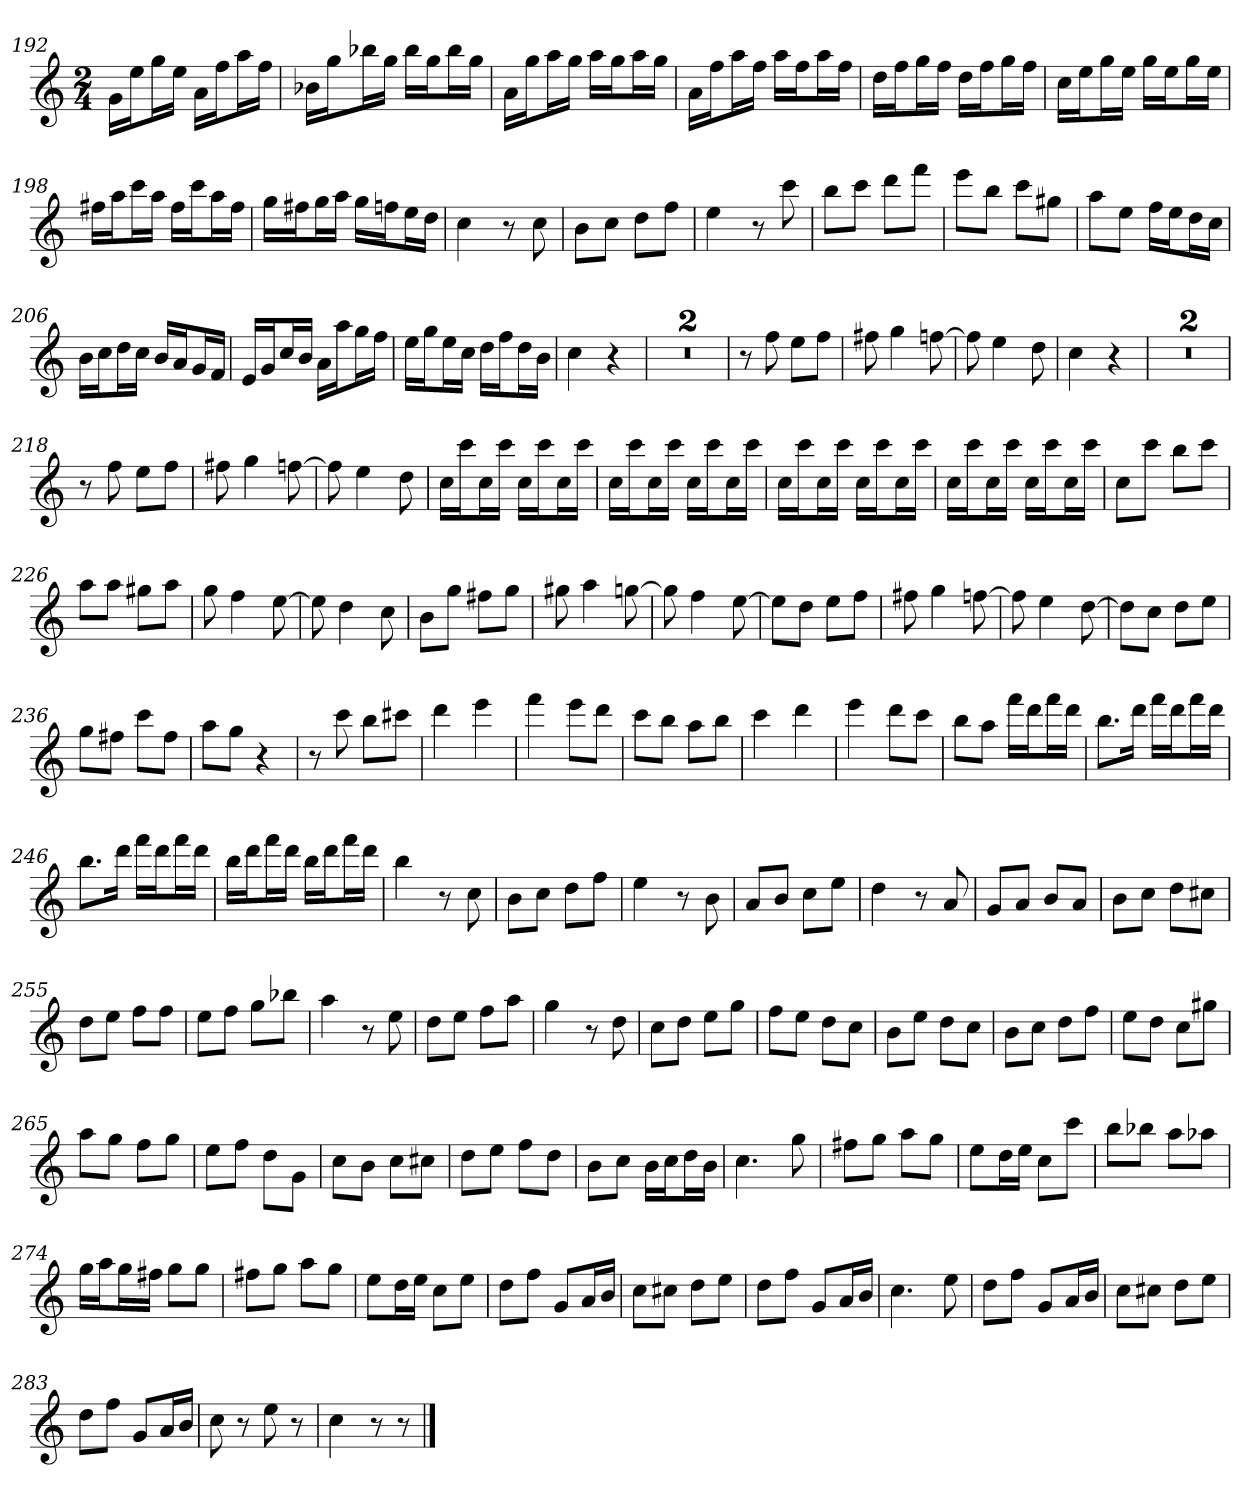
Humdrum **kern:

**kern
*part1
*staff1
*k[]
*C:
*M2/4
=192
16gLL
16eeJ
16ggL
16eeJJ
16aLL
16ffJ
16aaL
16ffJJ
=193
16b-XLL
16ggJ
16bb-XL
16ggJJ
16bb-LL
16ggJ
16bb-L
16ggJJ
=194
16aLL
16ggJ
16aaL
16ggJJ
16aaLL
16ggJ
16aaL
16ggJJ
=195
16aLL
16ffJ
16aaL
16ffJJ
16aaLL
16ffJ
16aaL
16ffJJ
=196
16ddLL
16ffJ
16ggL
16ffJJ
16ddLL
16ffJ
16ggL
16ffJJ
=197
16ccLL
16eeJ
16ggL
16eeJJ
16ggLL
16eeJ
16ggL
16eeJJ
=198
16ff#XLL
16aaJ
16cccL
16aaJJ
16ff#LL
16cccJ
16aaL
16ff#JJ
=199
16ggLL
16ff#XJ
16ggL
16aaJJ
16ggLL
16ffnJ
16eeL
16ddJJ
=200
4cc
8r
8cc
=201
8bL
8ccJ
8ddL
8ffJ
=202
4ee
8r
8ccc
=203
8bbL
8cccJ
8dddL
8fffJ
=204
8eeeL
8bbJ
8cccL
8gg#XJ
=205
8aaL
8eeJ
16ffLL
16eeJ
16ddL
16ccJJ
=206
16bLL
16ccJ
16ddL
16ccJJ
16bLL
16aJ
16gL
16fJJ
=207
16eLL
16gJ
16ccL
16bJJ
16aLL
16aaJ
16ggL
16ffJJ
=208
16eeLL
16ggJ
16eeL
16ccJJ
16ddLL
16ffJ
16ddL
16bJJ
=209
4cc
4r
=210
2r
=211
2r
=212
8r
8ff
8eeL
8ffJ
=213
8ff#X
4gg
[8ffn
=214
8ff]
4ee
8dd
=215
4cc
4r
=216
2r
=217
2r
=218
8r
8ff
8eeL
8ffJ
=219
8ff#X
4gg
[8ffn
=220
8ff]
4ee
8dd
=221
16ccLL
16cccJ
16ccL
16cccJJ
16ccLL
16cccJ
16ccL
16cccJJ
=222
16ccLL
16cccJ
16ccL
16cccJJ
16ccLL
16cccJ
16ccL
16cccJJ
=223
16ccLL
16cccJ
16ccL
16cccJJ
16ccLL
16cccJ
16ccL
16cccJJ
=224
16ccLL
16cccJ
16ccL
16cccJJ
16ccLL
16cccJ
16ccL
16cccJJ
=225
8ccL
8cccJ
8bbL
8cccJ
=226
8aaL
8aaJ
8gg#XL
8aaJ
=227
8gg
4ff
[8ee
=228
8ee]
4dd
8cc
=229
8bL
8ggJ
8ff#XL
8ggJ
=230
8gg#X
4aa
[8ggn
=231
8gg]
4ff
[8ee
=232
8eeL]
8ddJ
8eeL
8ffJ
=233
8ff#X
4gg
[8ffn
=234
8ff]
4ee
[8dd
=235
8ddL]
8ccJ
8ddL
8eeJ
=236
8ggL
8ff#XJ
8cccL
8ff#J
=237
8aaL
8ggJ
4r
=238
8r
8ccc
8bbL
8ccc#XJ
=239
4ddd
4eee
=240
4fff
8eeeL
8dddJ
=241
8cccL
8bbJ
8aaL
8bbJ
=242
4ccc
4ddd
=243
4eee
8dddL
8cccJ
=244
8bbL
8aaJ
16fffLL
16dddJ
16fffL
16dddJJ
=245
8.bbL
16dddJk
16fffLL
16dddJ
16fffL
16dddJJ
=246
8.bbL
16dddJk
16fffLL
16dddJ
16fffL
16dddJJ
=247
16bbLL
16dddJ
16fffL
16dddJJ
16bbLL
16dddJ
16fffL
16dddJJ
=248
4bb
8r
8cc
=249
8bL
8ccJ
8ddL
8ffJ
=250
4ee
8r
8b
=251
8aL
8bJ
8ccL
8eeJ
=252
4dd
8r
8a
=253
8gL
8aJ
8bL
8aJ
=254
8bL
8ccJ
8ddL
8cc#XJ
=255
8ddL
8eeJ
8ffL
8ffJ
=256
8eeL
8ffJ
8ggL
8bb-XJ
=257
4aa
8r
8ee
=258
8ddL
8eeJ
8ffL
8aaJ
=259
4gg
8r
8dd
=260
8ccL
8ddJ
8eeL
8ggJ
=261
8ffL
8eeJ
8ddL
8ccJ
=262
8bL
8eeJ
8ddL
8ccJ
=263
8bL
8ccJ
8ddL
8ffJ
=264
8eeL
8ddJ
8ccL
8gg#XJ
=265
8aaL
8ggJ
8ffL
8ggJ
=266
8eeL
8ffJ
8ddL
8gJ
=267
8ccL
8bJ
8ccL
8cc#XJ
=268
8ddL
8eeJ
8ffL
8ddJ
=269
8bL
8ccJ
16bLL
16ccJ
16ddL
16bJJ
=270
4.cc
8gg
=271
8ff#XL
8ggJ
8aaL
8ggJ
=272
8eeL
16ddL
16eeJJ
8ccL
8cccJ
=273
8bbL
8bb-XJ
8aaL
8aa-XJ
=274
16ggLL
16aaJ
16ggL
16ff#XJJ
8ggL
8ggJ
=275
8ff#XL
8ggJ
8aaL
8ggJ
=276
8eeL
16ddL
16eeJJ
8ccL
8eeJ
=277
8ddL
8ffJ
8gL
16aL
16bJJ
=278
8ccL
8cc#XJ
8ddL
8eeJ
=279
8ddL
8ffJ
8gL
16aL
16bJJ
=280
4.cc
8ee
=281
8ddL
8ffJ
8gL
16aL
16bJJ
=282
8ccL
8cc#XJ
8ddL
8eeJ
=283
8ddL
8ffJ
8gL
16aL
16bJJ
=284
8cc
8r
8ee
8r
=285
4cc
8r
8r
==
*-
